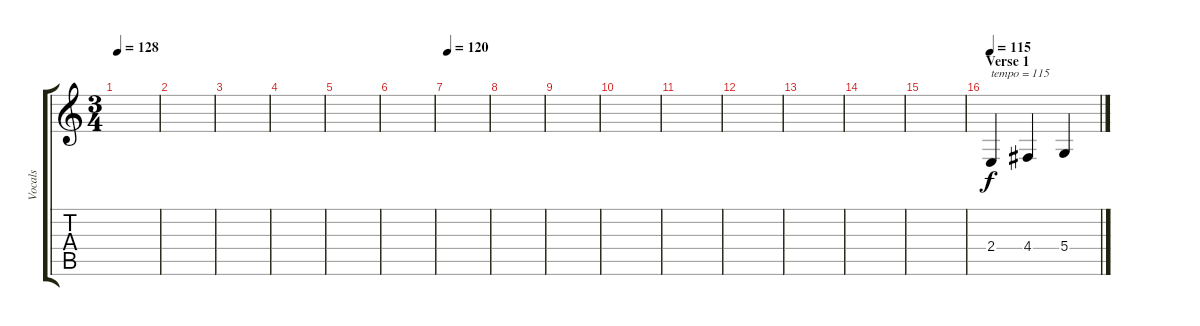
\track ("Vocals" "Vocals") {instrument panflute}
\staff {score tabs}
\tuning (E4 B3 G3 D3 A2 E2) {hide}
\ts (3 4)
\tempo 128
\clef g2
\ks c
|
|
|
|
|
|
\tempo 120
|
|
|
|
|
|
|
|
|
\section ("" "Verse 1")
\tempo 115
2.4.4{txt "tempo = 115"} 4.4.4 5.4.4
